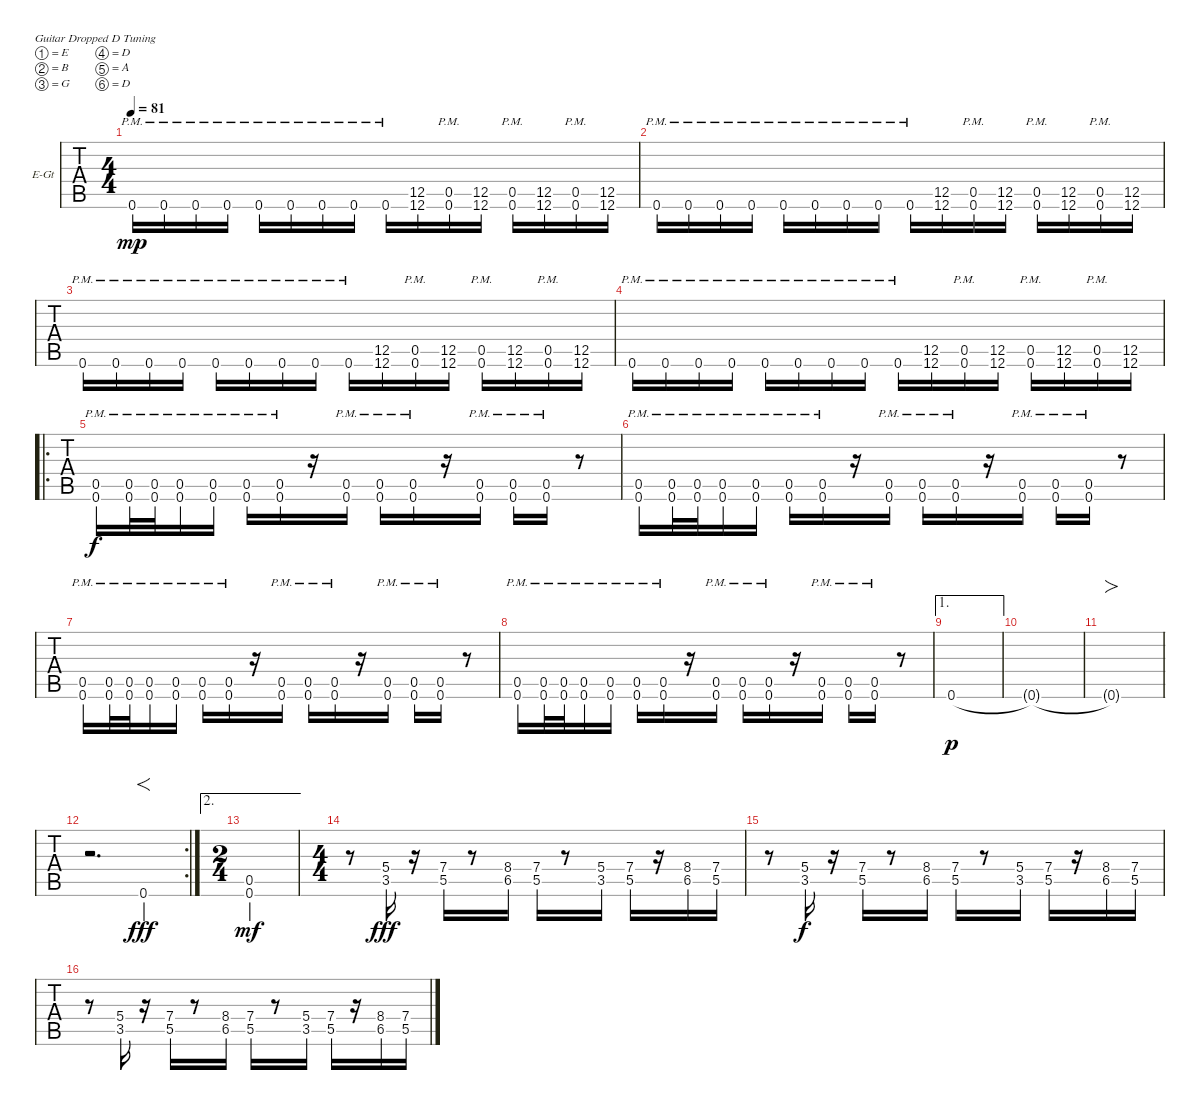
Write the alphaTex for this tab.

\bracketExtendMode groupsimilarinstruments
\firstSystemTrackNameOrientation horizontal
\otherSystemsTrackNameOrientation horizontal
\track ("Electric Guitar 2" "E-Gt") {instrument distortionguitar}
\staff {tabs}
\tuning (E4 B3 G3 D3 A2 D2)
\ts (4 4)
\tempo 81
\clef g2
\ks c
0.6{pm}.16{dy mp} 0.6{pm}.16 0.6{pm}.16 0.6{pm}.16 0.6{pm}.16 0.6{pm}.16 0.6{pm}.16 0.6{pm}.16 0.6{pm}.16 (12.6 12.5).16 (0.6{pm} 0.5{pm}).16 (12.6 12.5).16 (0.6{pm} 0.5{pm}).16 (12.6 12.5).16 (0.6{pm} 0.5{pm}).16 (12.6 12.5).16 |
0.6{pm}.16 0.6{pm}.16 0.6{pm}.16 0.6{pm}.16 0.6{pm}.16 0.6{pm}.16 0.6{pm}.16 0.6{pm}.16 0.6{pm}.16 (12.6 12.5).16 (0.6{pm} 0.5{pm}).16 (12.6 12.5).16 (0.6{pm} 0.5{pm}).16 (12.6 12.5).16 (0.6{pm} 0.5{pm}).16 (12.6 12.5).16 |
0.6{pm}.16 0.6{pm}.16 0.6{pm}.16 0.6{pm}.16 0.6{pm}.16 0.6{pm}.16 0.6{pm}.16 0.6{pm}.16 0.6{pm}.16 (12.6 12.5).16 (0.6{pm} 0.5{pm}).16 (12.6 12.5).16 (0.6{pm} 0.5{pm}).16 (12.6 12.5).16 (0.6{pm} 0.5{pm}).16 (12.6 12.5).16 |
0.6{pm}.16 0.6{pm}.16 0.6{pm}.16 0.6{pm}.16 0.6{pm}.16 0.6{pm}.16 0.6{pm}.16 0.6{pm}.16 0.6{pm}.16 (12.6 12.5).16 (0.6{pm} 0.5{pm}).16 (12.6 12.5).16 (0.6{pm} 0.5{pm}).16 (12.6 12.5).16 (0.6{pm} 0.5{pm}).16 (12.6 12.5).16 |
\ro
(0.6{pm} 0.5{pm}).16{dy f} (0.6{pm} 0.5{pm}).32 (0.6{pm} 0.5{pm}).32 (0.6{pm} 0.5{pm}).16 (0.6{pm} 0.5{pm}).16 (0.6{pm} 0.5{pm}).16 (0.6{pm} 0.5{pm}).16 r.16 (0.6{pm} 0.5{pm}).16 (0.6{pm} 0.5{pm}).16 (0.6{pm} 0.5{pm}).16 r.16 (0.6{pm} 0.5{pm}).16 (0.6{pm} 0.5{pm}).16 (0.6{pm} 0.5{pm}).16 r.8 |
(0.6{pm} 0.5{pm}).16 (0.6{pm} 0.5{pm}).32 (0.6{pm} 0.5{pm}).32 (0.6{pm} 0.5{pm}).16 (0.6{pm} 0.5{pm}).16 (0.6{pm} 0.5{pm}).16 (0.6{pm} 0.5{pm}).16 r.16 (0.6{pm} 0.5{pm}).16 (0.6{pm} 0.5{pm}).16 (0.6{pm} 0.5{pm}).16 r.16 (0.6{pm} 0.5{pm}).16 (0.6{pm} 0.5{pm}).16 (0.6{pm} 0.5{pm}).16 r.8 |
(0.6{pm} 0.5{pm}).16 (0.6{pm} 0.5{pm}).32 (0.6{pm} 0.5{pm}).32 (0.6{pm} 0.5{pm}).16 (0.6{pm} 0.5{pm}).16 (0.6{pm} 0.5{pm}).16 (0.6{pm} 0.5{pm}).16 r.16 (0.6{pm} 0.5{pm}).16 (0.6{pm} 0.5{pm}).16 (0.6{pm} 0.5{pm}).16 r.16 (0.6{pm} 0.5{pm}).16 (0.6{pm} 0.5{pm}).16 (0.6{pm} 0.5{pm}).16 r.8 |
(0.6{pm} 0.5{pm}).16 (0.6{pm} 0.5{pm}).32 (0.6{pm} 0.5{pm}).32 (0.6{pm} 0.5{pm}).16 (0.6{pm} 0.5{pm}).16 (0.6{pm} 0.5{pm}).16 (0.6{pm} 0.5{pm}).16 r.16 (0.6{pm} 0.5{pm}).16 (0.6{pm} 0.5{pm}).16 (0.6{pm} 0.5{pm}).16 r.16 (0.6{pm} 0.5{pm}).16 (0.6{pm} 0.5{pm}).16 (0.6{pm} 0.5{pm}).16 r.8 |
\ae 1
0.6.1{dy p} |
0.6{t}.1 |
0.6{t}.1{fo} |
\rc 2
r.2{d} 0.6.4{f dy fff} |
\ae 2
\ts (2 4)
(0.6 0.5).2{dy mf} |
\ts (4 4)
r.8 (3.5 5.4).16{dy fff} r.16 (7.4 5.5).16 r.8 (6.5 8.4).16 (5.5 7.4).16 r.8 (3.5 5.4).16 (5.5 7.4).16 r.16 (6.5 8.4).16 (5.5 7.4).16 |
r.8 (3.5 5.4).16{dy f} r.16 (7.4 5.5).16 r.8 (6.5 8.4).16 (5.5 7.4).16 r.8 (3.5 5.4).16 (5.5 7.4).16 r.16 (6.5 8.4).16 (5.5 7.4).16 |
r.8 (3.5 5.4).16 r.16 (7.4 5.5).16 r.8 (6.5 8.4).16 (5.5 7.4).16 r.8 (3.5 5.4).16 (5.5 7.4).16 r.16 (6.5 8.4).16 (5.5 7.4).16
